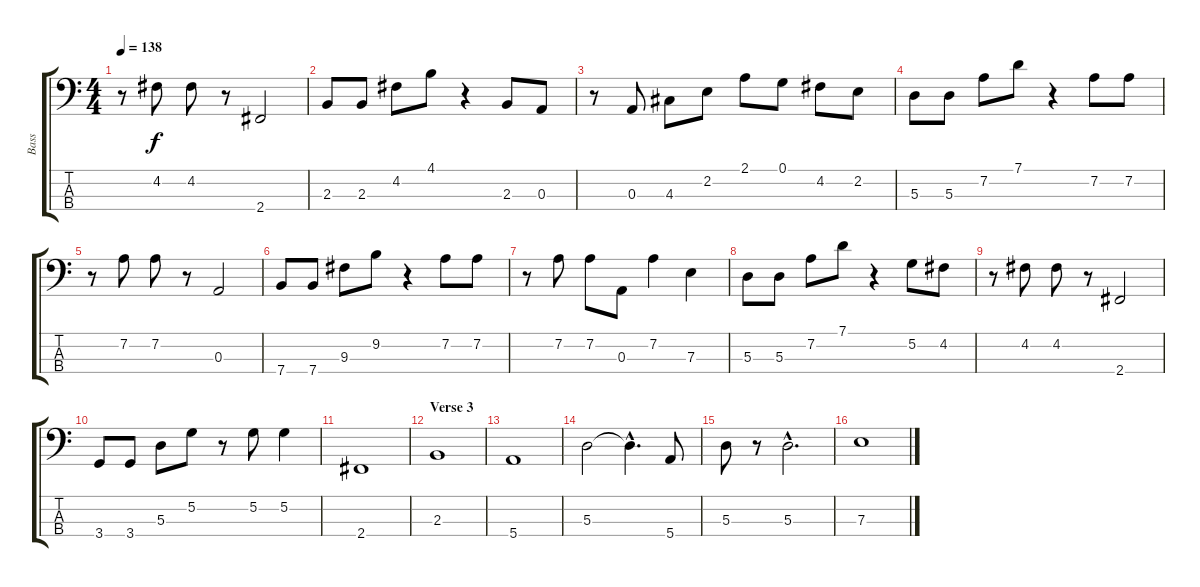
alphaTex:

\track ("Bass" "Bass") {instrument electricbassfinger}
\staff {score tabs}
\tuning (G2 D2 A1 E1) {hide}
\ts (4 4)
\tempo 138
\clef f4
\ks c
r.8{dy f} 4.2.8 4.2.8 r.8 2.4.2 |
2.3.8 2.3.8 4.2.8 4.1.8 r.4 2.3.8 0.3.8 |
r.8 0.3.8 4.3.8 2.2.8 2.1.8 0.1.8 4.2.8 2.2.8 |
\section ("" "")
5.3.8 5.3.8 7.2.8 7.1.8 r.4 7.2.8 7.2.8 |
r.8 7.2.8 7.2.8 r.8 0.3.2 |
7.4.8 7.4.8 9.3.8 9.2.8 r.4 7.2.8 7.2.8 |
r.8 7.2.8 7.2.8 0.3.8 7.2.4 7.3.4 |
5.3.8 5.3.8 7.2.8 7.1.8 r.4 5.2.8 4.2.8 |
r.8 4.2.8 4.2.8 r.8 2.4.2 |
3.4.8 3.4.8 5.3.8 5.2.8 r.8 5.2.8 5.2.4 |
2.4.1 |
\section ("" "Verse 3")
2.3.1 |
5.4.1 |
5.3.2 5.3{hac t}.4{d} 5.4.8 |
5.3.8 r.8 5.3{hac}.2{d} |
7.3.1
